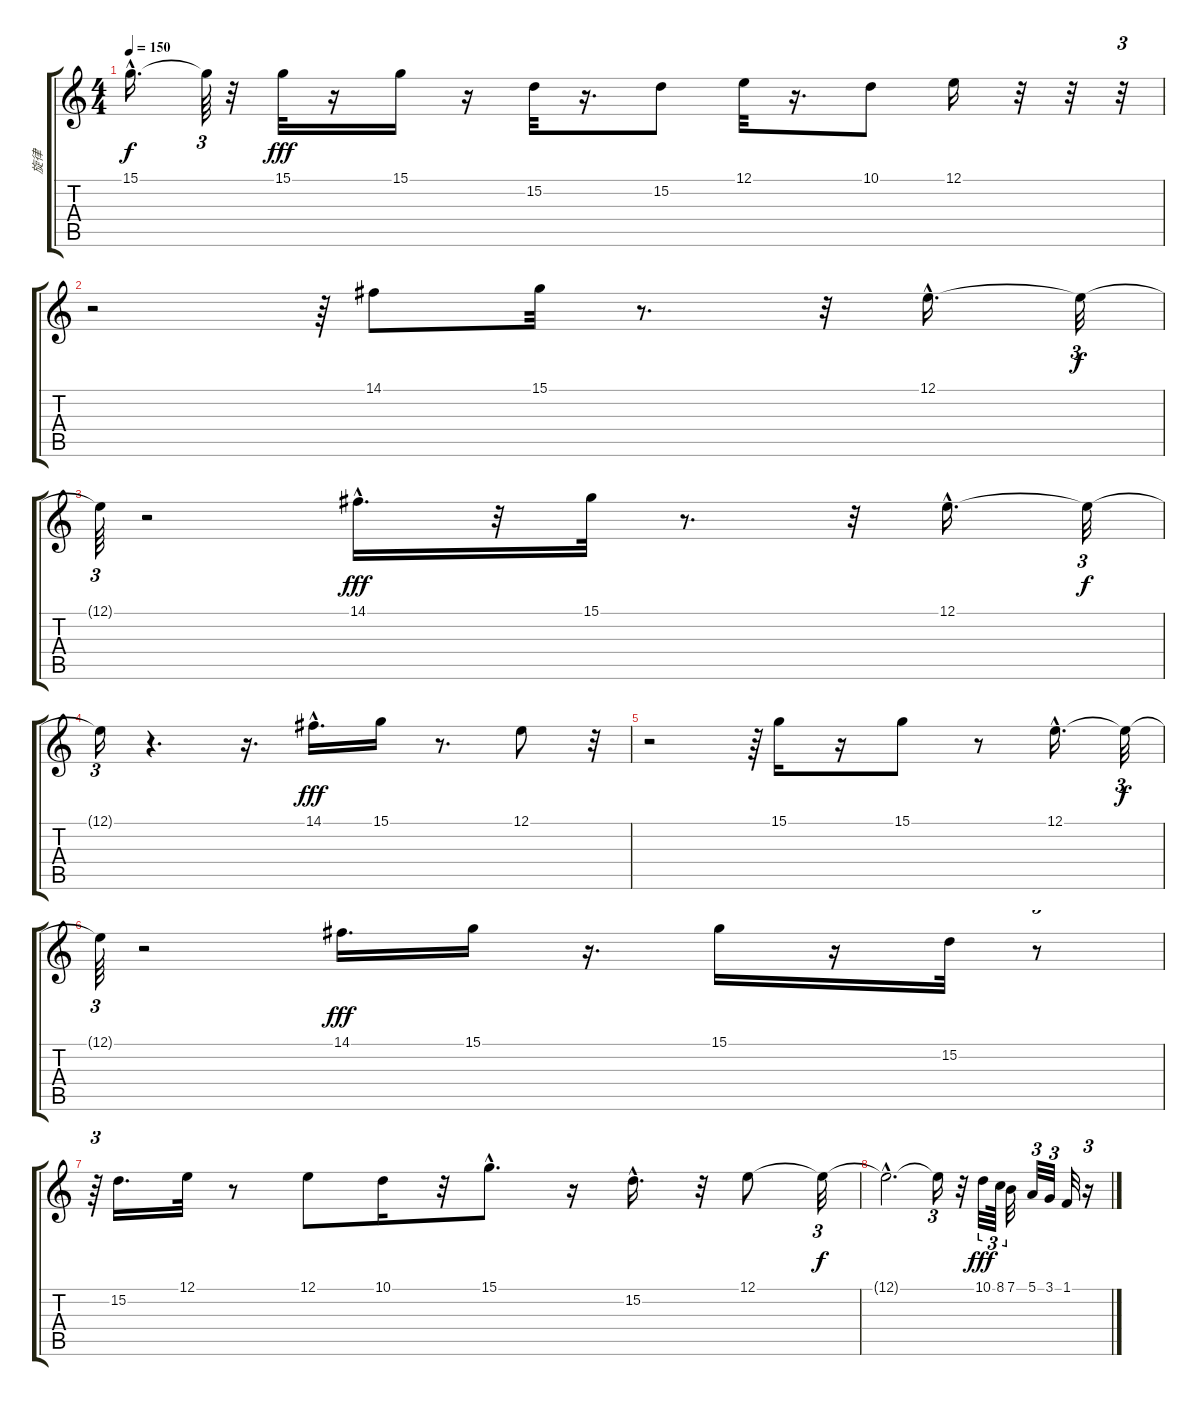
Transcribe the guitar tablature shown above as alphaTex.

\track ("旋律" "旋律") {instrument lead4chiff}
\staff {score tabs}
\tuning (E4 B3 G3 D3 A2 E2) {hide}
\ts (4 4)
\tempo 150
\clef g2
\ks c
15.1{hac t}.16{d dy f} 15.1{t}.64{tu (3 2)} r.32 15.1.32{dy fff} r.16 15.1.16 r.16 15.2.32 r.16{d} 15.2.8 12.1.32 r.16{d} 10.1.8 12.1.16 r.32 r.32 r.32{tu (3 2)} |
r.2 r.64{tu (3 2)} 14.1.8 15.1.32 r.8{d} r.32 12.1{hac}.16{d} 12.1{t}.32{tu (3 2) dy f} |
12.1{t}.64{tu (3 2)} r.2 14.1{hac}.16{d dy fff} r.32 15.1.32 r.8{d} r.32 12.1{hac}.16{d} 12.1{t}.32{tu (3 2) dy f} |
12.1{t}.16{tu (3 2)} r.4{d} r.16{d} 14.1{hac}.16{d dy fff} 15.1.16 r.8{d} 12.1.8 r.32{tu (3 2)} |
r.2 r.64{tu (3 2)} 15.1.16 r.16 15.1.8 r.8 12.1{hac}.16{d} 12.1{t}.32{tu (3 2) dy f} |
12.1{t}.64{tu (3 2)} r.2 14.1.16{d dy fff} 15.1.16 r.16{d} 15.1.16 r.16 15.2.32 r.8{tu (3 2)} |
r.64{tu (3 2)} 15.2.16{d} 12.1.32 r.8 12.1.8 10.1.16 r.32 15.1{hac}.8{d} r.16 15.2{hac}.16{d} r.32 12.1.8 12.1{t}.32{tu (3 2) dy f} |
12.1{hac t}.2{d} 12.1{t}.16{tu (3 2)} r.32 10.1.32{tu (3 2) dy fff} 8.1.64{tu (3 2)} 7.1.32 5.1.32{tu (3 2)} 3.1.32{tu (3 2)} 1.1.32 r.16{tu (3 2)}
